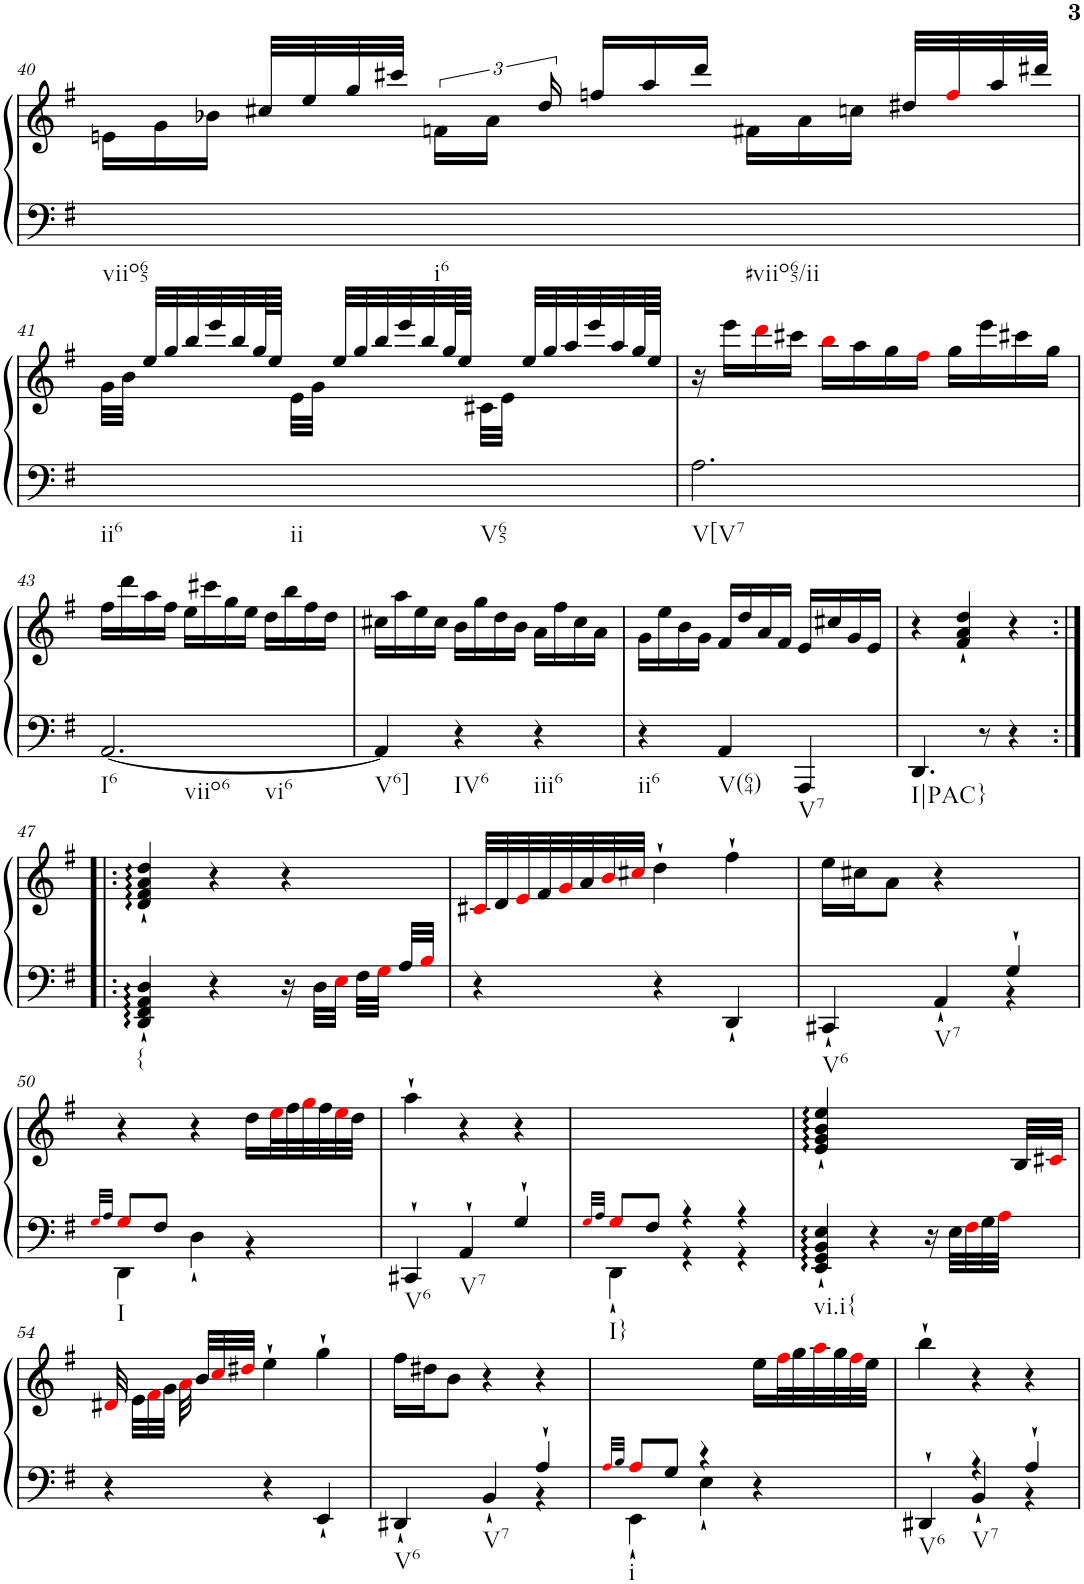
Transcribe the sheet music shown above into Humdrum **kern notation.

**kern	**kern
*part1	*part1
*staff2	*staff1
*I"Harpsichord	*
*I'Hch.	*
!!LO:PB:g=z
*clefF4	*clefG2
*k[f#]	*k[f#]
*G:	*G:
*M3/4	*M3/4
*	*Xtuplet
=40	=40
!LO:TX:b:t=viio65	!
!LO:TX:b:t=i6	!
!LO:TX:b:t=#viio65/ii	!
2.ryy	24en\LL
.	24g\
.	24b-X\JJ
.	32cc#X/LLL
.	32ee/
.	32gg/
.	32ccc#X/JJJ
*	*tuplet
.	24fn\LL
.	24a\JJ
.	24dd/
*	*Xtuplet
.	24ffn/LL
.	24aa/
.	24ddd/JJ
.	24f#X\LL
.	24a\
.	24ccn\JJ
.	32dd#X/LLL
.	32ffi/
.	32aa/
.	32ddd#X/JJJ
!!LO:LB:g=z
=41	=41
!LO:TX:b:t=ii6	!
!LO:TX:b:t=ii	!
!LO:TX:b:t=V65	!
2.ryy	32g\LLL
.	32b\JJJ
.	32ee/LLL
.	32gg/
.	32bb/
.	32eee/
.	32bb/
.	64gg/L
.	64ee/JJJJ
.	32e\LLL
.	32g\JJJ
.	32ee/LLL
.	32gg/
.	32bb/
.	32eee/
.	32bb/
.	64gg/L
.	64ee/JJJJ
.	32c#X\LLL
.	32e\JJJ
.	32ee/LLL
.	32gg/
.	32aa/
.	32eee/
.	32aa/
.	64gg/L
.	64ee/JJJJ
=42	=42
!LO:TX:b:t=V[V7	!
2.A\	16r
.	16eee\LL
.	16dddi\
.	16ccc#X\JJ
.	16bbi\LL
.	16aa\
.	16gg\
.	16ff#i\JJ
.	16gg\LL
.	16eee\
.	16ccc#X\
.	16gg\JJ
!!LO:LB:g=z
=43	=43
!LO:TX:b:t=I6	!
!LO:TX:b:t=viio6	!
!LO:TX:b:t=vi6	!
[2.AA/	16ff#\LL
.	16ddd\
.	16aa\
.	16ff#\JJ
.	16ee\LL
.	16ccc#X\
.	16gg\
.	16ee\JJ
.	16dd\LL
.	16bb\
.	16ff#\
.	16dd\JJ
=44	=44
!LO:TX:b:t=V6]	!
4AA/]	16cc#X\LL
.	16aa\
.	16ee\
.	16cc#\JJ
!LO:TX:b:t=IV6	!
4r	16b\LL
.	16gg\
.	16dd\
.	16b\JJ
!LO:TX:b:t=iii6	!
4r	16a\LL
.	16ff#\
.	16cc#\
.	16a\JJ
=45	=45
!LO:TX:b:t=ii6	!
4r	16g\LL
.	16ee\
.	16b\
.	16g\JJ
!LO:TX:b:t=V(64)	!
4AA/	16f#/LL
.	16dd/
.	16a/
.	16f#/JJ
!LO:TX:b:t=V7	!
4AAA/	16e/LL
.	16cc#X/
.	16g/
.	16e/JJ
=46	=46
!LO:TX:b:t=I|PAC}	!
4.DD/	4r
.	4f#/` 4a/` 4dd/`
8r	.
4r	4r
!!LO:LB:g=z
=47:|!|:	=47:|!|:
!LO:TX:b:t={	!
4DD/` 4FF#/` 4AA/` 4D/`	4d/` 4f#/` 4a/` 4dd/`
4r	4r
16r	4r
32D\LLL	.
32Ei\JJJ	.
32F#\LLL	.
32Gi\JJJ	.
32A/LLL	.
32Bi/JJJ	.
=48	=48
4r	32c#Xi/LLL
.	32d/
.	32ei/
.	32f#/
.	32gi/
.	32a/
.	32bi/
.	32cc#Xi/JJJ
4r	4dd`\
4DD`/	4ff#`\
=49	=49
*^	*
!LO:TX:b:t=V6	!	!
4CC#X`/	2ryy	16ee\LL
.	.	16cc#X\J
.	.	8a\J
!LO:TX:b:t=V7	!	!
4AA`/	.	4r
4G`/	4r	4ryy
!!LO:LB:g=z
=50	=50	=50
32qGi/LLL	.	.
32qA/JJJ	.	.
!LO:TX:b:t=I	!	!
8Gi/L	4DD\	4r
8F#/J	.	.
4ryy	4D`\	4r
4ryy	4r	16dd\LL
.	.	32eei\L
.	.	32ff#\
.	.	32ggi\
.	.	32ff#\
.	.	32eei\
.	.	32dd\JJJ
=51	=51	=51
!LO:TX:b:t=V6	!	!
!LO:TX:b:t=V7	!	!
2.ryy	4CC#X`/	4aa`\
.	4AA`/	4r
.	4G`/	4r
=52	=52	=52
32qGi/LLL	.	.
32qA/JJJ	.	.
!LO:TX:b:t=I}	!	!
8Gi/L	4DD`\	2.ryy
8F#/J	.	.
4r	4r	.
4r	4r	.
=53	=53	=53
*	*	*^
!LO:TX:b:t=vi.i{	!	!	!
*v	*v	*	*
4EE/` 4GG/` 4BB/` 4E/`	4e/` 4g/` 4b/` 4ee/`	8.ryy
*	*v	*v
4r	4ryy
16r	4ryy
32E\LLL	.
32F#i\	.
32G\	.
32Ai\JJJ	.
*	*^
16ryy	.	32B/LLL
.	.	32c#Xi/JJJ
*	*v	*v
!!LO:LB:g=z
=54	=54
4r	32d#Xi/
.	32e\LLL
.	32f#i\
.	32g\JJJ
.	32ai\
.	32b/LLL
.	32cci/
.	32dd#Xi/JJJ
4r	4ee`\
4EE`/	4gg`\
=55	=55
*^	*
!LO:TX:b:t=V6	!	!
4DD#X`/	2ryy	16ff#\LL
.	.	16dd#X\J
.	.	8b\J
!LO:TX:b:t=V7	!	!
4BB`/	.	4r
4A`/	4r	4r
=56	=56	=56
32qAi/LLL	.	.
32qB/JJJ	.	.
!LO:TX:b:t=i	!	!
8Ai/L	4EE`\	2ryy
8G/J	.	.
4r	4E`\	.
4r	4ryy	16ee\LL
.	.	32ff#i\L
.	.	32gg\
.	.	32aai\
.	.	32gg\
.	.	32ff#i\
.	.	32ee\JJJ
=57	=57	=57
!LO:TX:b:t=V6	!	!
4ryy	4DD#X`/	4bb`\
!LO:TX:b:t=V7	!	!
4r	4BB`</	4r
4A`/	4r	4r
*v	*v	*
=	=
*-	*-
